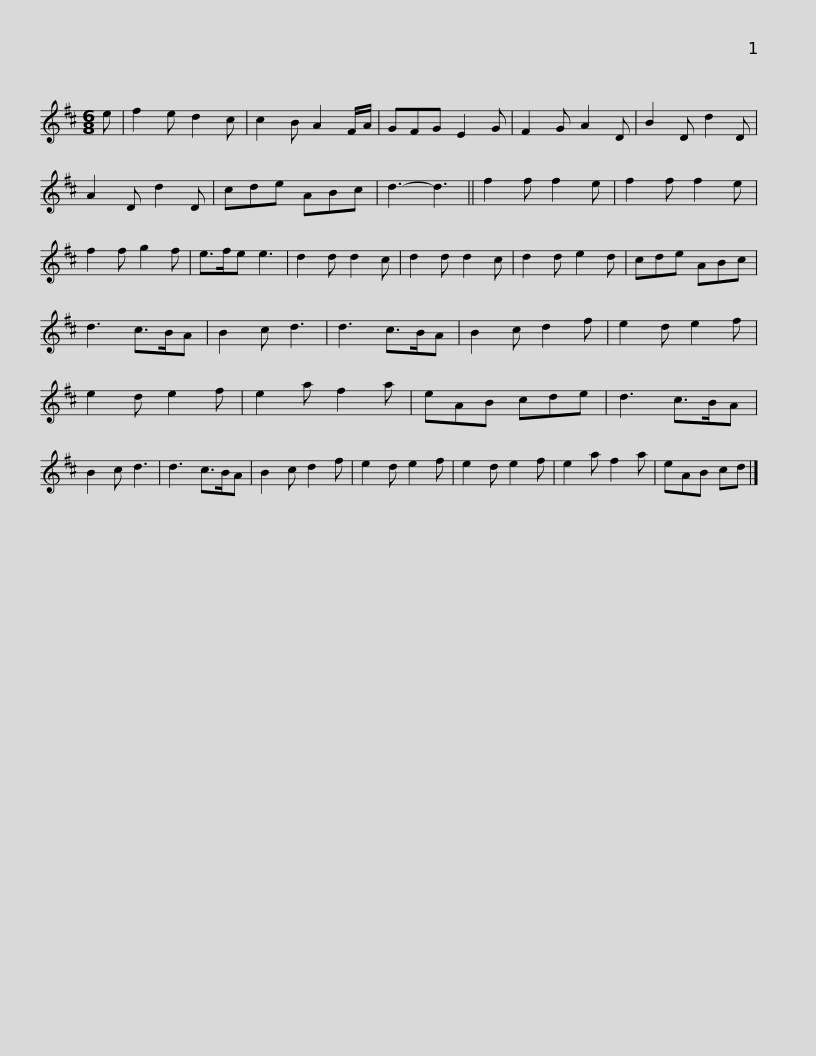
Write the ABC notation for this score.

X:1
L:1/8
M:6/8
I:linebreak $
K:D
V:1 treble
V:1
 e | f2 e d2 c | c2 B A2 F/A/ | GFG E2 G | F2 G A2 D | %5
 B2 D d2 D | A2 D d2 D | cde ABc | d3- d3 ||$ f2 f f2 e | %10
 f2 f f2 e | f2 f g2 f | e>fe e3 | d2 d d2 c | d2 d d2 c | %15
 d2 d e2 d | cde ABc | d3 c>BA | B2 c d3 |$ d3 c>BA | %20
 B2 c d2 f | e2 d e2 f | e2 d e2 f | e2 a f2 a | eAB cde | %25
 d3 c>BA | B2 c d3 | d3 c>BA |$ B2 c d2 f | e2 d e2 f | %30
 e2 d e2 f | e2 a f2 a | eAB cd |] %33
